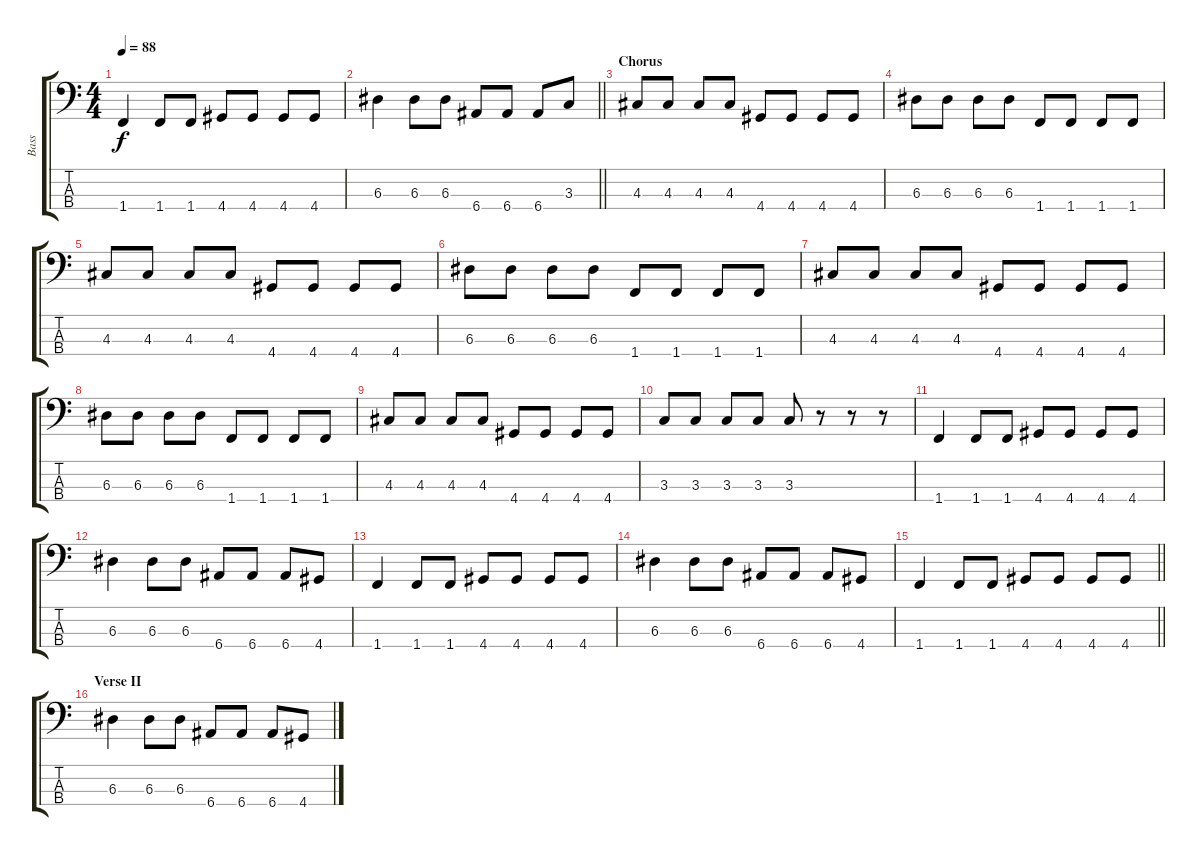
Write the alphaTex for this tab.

\track ("Bass" "Bass") {instrument electricbasspick}
\staff {score tabs}
\tuning (G2 D2 A1 E1) {hide}
\ts (4 4)
\tempo 88
\clef f4
\ks c
1.4.4{dy f} 1.4.8 1.4.8 4.4.8 4.4.8 4.4.8 4.4.8 |
\barLineRight lightlight
6.3.4 6.3.8 6.3.8 6.4.8 6.4.8 6.4.8 3.3.8 |
\section ("" "Chorus")
4.3.8 4.3.8 4.3.8 4.3.8 4.4.8 4.4.8 4.4.8 4.4.8 |
6.3.8 6.3.8 6.3.8 6.3.8 1.4.8 1.4.8 1.4.8 1.4.8 |
4.3.8 4.3.8 4.3.8 4.3.8 4.4.8 4.4.8 4.4.8 4.4.8 |
6.3.8 6.3.8 6.3.8 6.3.8 1.4.8 1.4.8 1.4.8 1.4.8 |
4.3.8 4.3.8 4.3.8 4.3.8 4.4.8 4.4.8 4.4.8 4.4.8 |
6.3.8 6.3.8 6.3.8 6.3.8 1.4.8 1.4.8 1.4.8 1.4.8 |
4.3.8 4.3.8 4.3.8 4.3.8 4.4.8 4.4.8 4.4.8 4.4.8 |
3.3.8 3.3.8 3.3.8 3.3.8 3.3.8 r.8 r.8 r.8 |
1.4.4 1.4.8 1.4.8 4.4.8 4.4.8 4.4.8 4.4.8 |
6.3.4 6.3.8 6.3.8 6.4.8 6.4.8 6.4.8 4.4.8 |
1.4.4 1.4.8 1.4.8 4.4.8 4.4.8 4.4.8 4.4.8 |
6.3.4 6.3.8 6.3.8 6.4.8 6.4.8 6.4.8 4.4.8 |
\barLineRight lightlight
1.4.4 1.4.8 1.4.8 4.4.8 4.4.8 4.4.8 4.4.8 |
\section ("" "Verse II")
6.3.4 6.3.8 6.3.8 6.4.8 6.4.8 6.4.8 4.4.8
